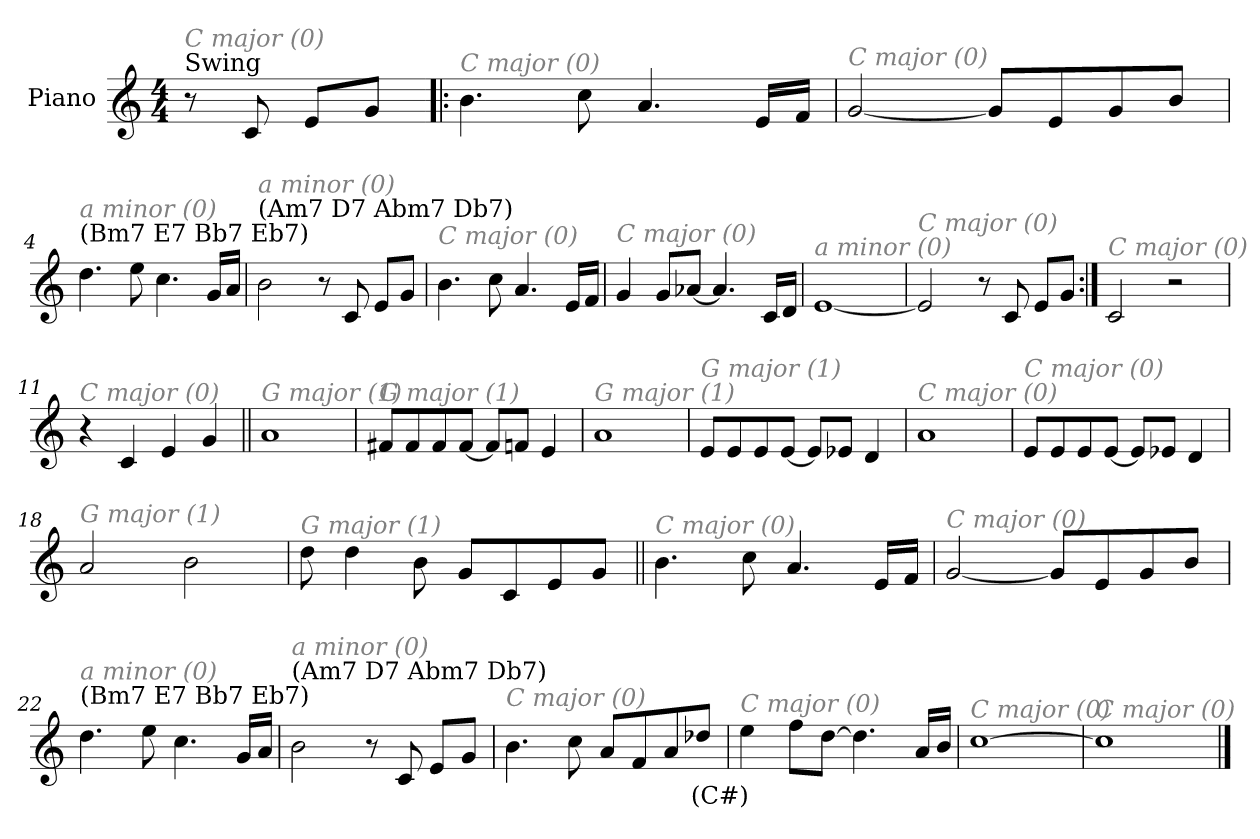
**kern	**text
*part1	*part1
*staff1	*staff1
*I"Piano	*
*I'Pno.	*
*clefG2	*
*k[]	*
*M4/4	*
*MM92	*
=1	=1
!LO:TX:a:t=Swing	!
!LO:TX:i:color=#808080:t=C major (0)	!
8r	.
8c/	.
8e/L	.
8g/J	.
=2!|:	=2!|:
!LO:TX:i:color=#808080:t=C major (0)	!
4.b\	.
8cc\	.
4.a/	.
16e/LL	.
16f/JJ	.
=3	=3
!LO:TX:i:color=#808080:t=C major (0)	!
[2g/	.
8g/L]	.
8e/	.
8g/	.
8b/J	.
=4	=4
!LO:TX:a:t=(Bm7  E7   Bb7    Eb7)	!
!LO:TX:i:color=#808080:t=a minor (0)	!
4.dd\	.
8ee\	.
4.cc\	.
16g/LL	.
16a/JJ	.
!!LO:LB:g=z
=5	=5
!LO:TX:a:t=(Am7 D7 Abm7 Db7)	!
!LO:TX:i:color=#808080:t=a minor (0)	!
2b\	.
8r	.
8c/	.
8e/L	.
8g/J	.
=6	=6
!LO:TX:i:color=#808080:t=C major (0)	!
4.b\	.
8cc\	.
4.a/	.
16e/LL	.
16f/JJ	.
=7	=7
!LO:TX:i:color=#808080:t=C major (0)	!
4g/	.
8g/L	.
[8a-X/J	.
4.a-/]	.
16c/LL	.
16d/JJ	.
!!LO:LB:g=z
=8	=8
!LO:TX:i:color=#808080:t=a minor (0)	!
[1e	.
=9	=9
!LO:TX:i:color=#808080:t=C major (0)	!
2e/]	.
8r	.
8c/	.
8e/L	.
8g/J	.
=10:|!	=10:|!
!LO:TX:i:color=#808080:t=C major (0)	!
2c/	.
2r	.
=11	=11
!LO:TX:i:color=#808080:t=C major (0)	!
4r	.
4c/	.
4e/	.
4g/	.
!!LO:LB:g=z
=12||	=12||
!LO:TX:i:color=#808080:t=G major (1)	!
1a	.
=13	=13
!LO:TX:i:color=#808080:t=G major (1)	!
8f#X/L	.
8f#/	.
8f#/	.
[8f#/J	.
8f#/L]	.
8fn/J	.
4e/	.
=14	=14
!LO:TX:i:color=#808080:t=G major (1)	!
1a	.
=15	=15
!LO:TX:i:color=#808080:t=G major (1)	!
8e/L	.
8e/	.
8e/	.
[8e/J	.
8e/L]	.
8e-X/J	.
4d/	.
!!LO:LB:g=z
=16	=16
!LO:TX:i:color=#808080:t=C major (0)	!
1a	.
=17	=17
!LO:TX:i:color=#808080:t=C major (0)	!
8e/L	.
8e/	.
8e/	.
[8e/J	.
8e/L]	.
8e-X/J	.
4d/	.
=18	=18
!LO:TX:i:color=#808080:t=G major (1)	!
2a/	.
2b\	.
=19	=19
!LO:TX:i:color=#808080:t=G major (1)	!
8dd\	.
4dd\	.
8b\	.
8g/L	.
8c/	.
8e/	.
8g/J	.
!!LO:LB:g=z
=20||	=20||
!LO:TX:i:color=#808080:t=C major (0)	!
4.b\	.
8cc\	.
4.a/	.
16e/LL	.
16f/JJ	.
=21	=21
!LO:TX:i:color=#808080:t=C major (0)	!
[2g/	.
8g/L]	.
8e/	.
8g/	.
8b/J	.
=22	=22
!LO:TX:a:t=(Bm7  E7   Bb7    Eb7)	!
!LO:TX:i:color=#808080:t=a minor (0)	!
4.dd\	.
8ee\	.
4.cc\	.
16g/LL	.
16a/JJ	.
=23	=23
!LO:TX:a:t=(Am7 D7 Abm7 Db7)	!
!LO:TX:i:color=#808080:t=a minor (0)	!
2b\	.
8r	.
8c/	.
8e/L	.
8g/J	.
!!LO:LB:g=z
=24	=24
!LO:TX:i:color=#808080:t=C major (0)	!
4.b\	.
8cc\	.
8a/L	.
8f/	.
8a/	.
8dd-Xi/J	(C#)
=25	=25
!LO:TX:i:color=#808080:t=C major (0)	!
4ee\	.
8ff\L	.
[8dd\J	.
4.dd\]	.
16a/LL	.
16b/JJ	.
=26	=26
!LO:TX:i:color=#808080:t=C major (0)	!
[1cc	.
=27	=27
!LO:TX:i:color=#808080:t=C major (0)	!
1cc]	.
==	==
*-	*-
